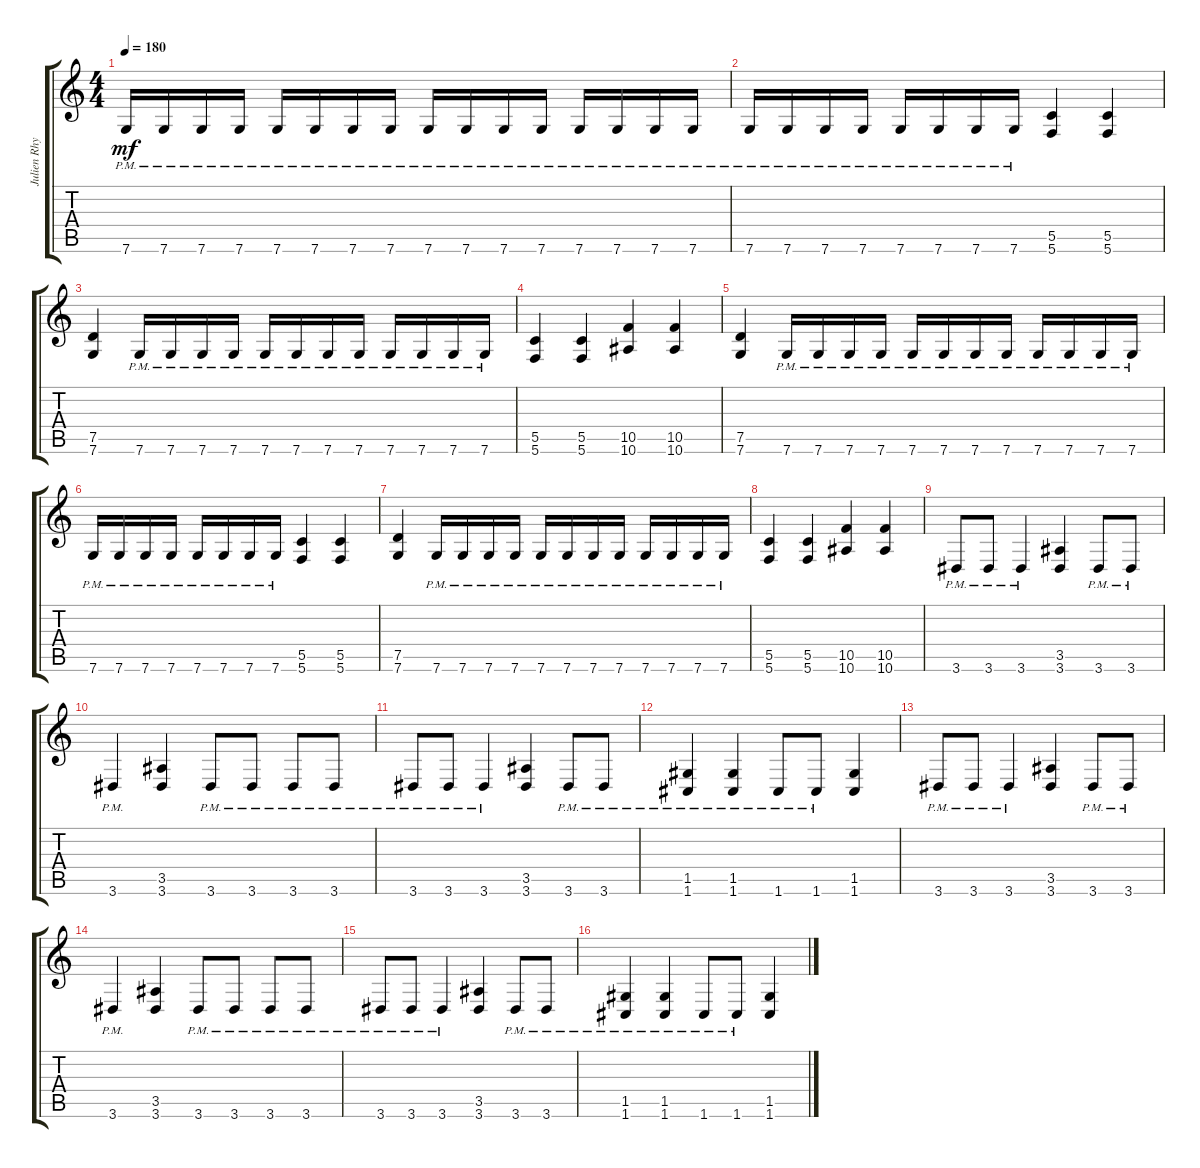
\track ("Julien Rhythm" "Julien Rhy") {instrument distortionguitar}
\staff {score tabs}
\tuning (D4 A3 F3 C3 G2 C2) {hide}
\ts (4 4)
\tempo 180
\clef g2
\ks c
7.6{pm}.16{dy mf} 7.6{pm}.16 7.6{pm}.16 7.6{pm}.16 7.6{pm}.16 7.6{pm}.16 7.6{pm}.16 7.6{pm}.16 7.6{pm}.16 7.6{pm}.16 7.6{pm}.16 7.6{pm}.16 7.6{pm}.16 7.6{pm}.16 7.6{pm}.16 7.6{pm}.16 |
7.6{pm}.16 7.6{pm}.16 7.6{pm}.16 7.6{pm}.16 7.6{pm}.16 7.6{pm}.16 7.6{pm}.16 7.6{pm}.16 (5.5 5.6).4 (5.5 5.6).4 |
(7.5 7.6).4 7.6{pm}.16 7.6{pm}.16 7.6{pm}.16 7.6{pm}.16 7.6{pm}.16 7.6{pm}.16 7.6{pm}.16 7.6{pm}.16 7.6{pm}.16 7.6{pm}.16 7.6{pm}.16 7.6{pm}.16 |
(5.5 5.6).4 (5.5 5.6).4 (10.5 10.6).4 (10.5 10.6).4 |
(7.5 7.6).4 7.6{pm}.16 7.6{pm}.16 7.6{pm}.16 7.6{pm}.16 7.6{pm}.16 7.6{pm}.16 7.6{pm}.16 7.6{pm}.16 7.6{pm}.16 7.6{pm}.16 7.6{pm}.16 7.6{pm}.16 |
7.6{pm}.16 7.6{pm}.16 7.6{pm}.16 7.6{pm}.16 7.6{pm}.16 7.6{pm}.16 7.6{pm}.16 7.6{pm}.16 (5.5 5.6).4 (5.5 5.6).4 |
(7.5 7.6).4 7.6{pm}.16 7.6{pm}.16 7.6{pm}.16 7.6{pm}.16 7.6{pm}.16 7.6{pm}.16 7.6{pm}.16 7.6{pm}.16 7.6{pm}.16 7.6{pm}.16 7.6{pm}.16 7.6{pm}.16 |
(5.5 5.6).4 (5.5 5.6).4 (10.5 10.6).4 (10.5 10.6).4 |
3.6{pm}.8 3.6{pm}.8 3.6{pm}.4 (3.5 3.6).4 3.6{pm}.8 3.6{pm}.8 |
3.6{pm}.4 (3.5 3.6).4 3.6{pm}.8 3.6{pm}.8 3.6{pm}.8 3.6{pm}.8 |
3.6{pm}.8 3.6{pm}.8 3.6{pm}.4 (3.5 3.6).4 3.6{pm}.8 3.6{pm}.8 |
(1.5{pm} 1.6{pm}).4 (1.5{pm} 1.6{pm}).4 1.6{pm}.8 1.6{pm}.8 (1.5 1.6).4 |
3.6{pm}.8 3.6{pm}.8 3.6{pm}.4 (3.5 3.6).4 3.6{pm}.8 3.6{pm}.8 |
3.6{pm}.4 (3.5 3.6).4 3.6{pm}.8 3.6{pm}.8 3.6{pm}.8 3.6{pm}.8 |
3.6{pm}.8 3.6{pm}.8 3.6{pm}.4 (3.5 3.6).4 3.6{pm}.8 3.6{pm}.8 |
(1.5{pm} 1.6{pm}).4 (1.5{pm} 1.6{pm}).4 1.6{pm}.8 1.6{pm}.8 (1.5 1.6).4
